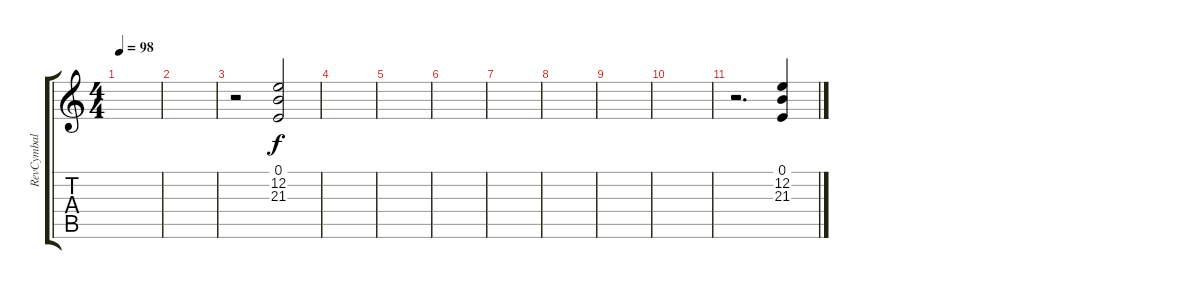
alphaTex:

\track ("RevCymbal" "RevCymbal") {instrument reversecymbal}
\staff {score tabs}
\tuning (E4 B3 G3 D3 A2 E2) {hide}
\ts (4 4)
\tempo 98
\clef g2
\ks c
|
|
r.2 (0.1 12.2 21.3).2 |
|
|
|
|
|
|
|
r.2{d} (0.1 12.2 21.3).4
